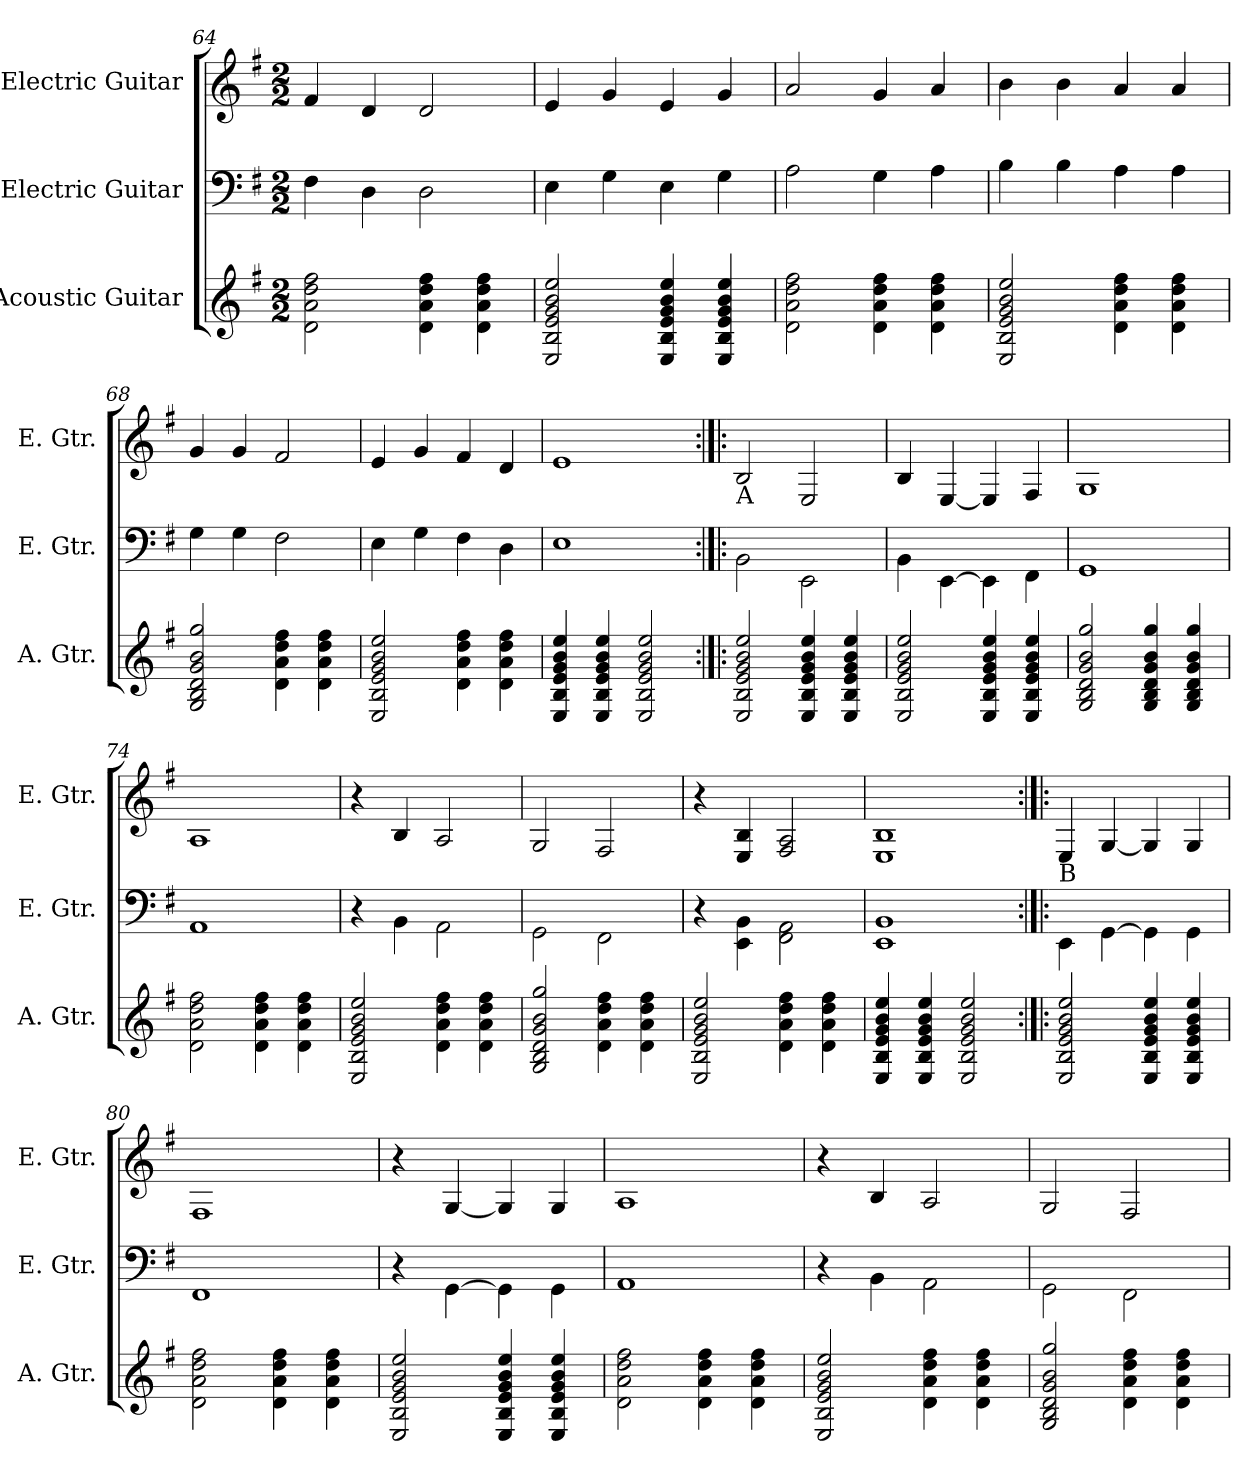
**kern	**kern	**kern
*part3	*part2	*part1
*staff3	*staff2	*staff1
*I"Acoustic Guitar	*I"Electric Guitar	*I"Electric Guitar
*I'A. Gtr.	*I'E. Gtr.	*I'E. Gtr.
*clefG2	*	*clefG2
*ITrd7c12	*	*ITrd7c12
*k[f#]	*k[f#]	*k[f#]
*e:	*e:	*e:
*M2/2	*M2/2	*M2/2
=64	=64	=64
2Di\ 2Ai 2di 2f#i	4F#i\	4F#i/
.	4Di\	4Di/
4Di\ 4Ai 4di 4f#i	2Di\	2Di/
4Di\ 4Ai 4di 4f#i	.	.
=65	=65	=65
2EEi/ 2BBi 2Ei 2Gi 2Bi 2ei	4Ei\	4Ei/
.	4Gi\	4Gi/
4EEi/ 4BBi 4Ei 4Gi 4Bi 4ei	4Ei\	4Ei/
4EEi/ 4BBi 4Ei 4Gi 4Bi 4ei	4Gi\	4Gi/
=66	=66	=66
2Di\ 2Ai 2di 2f#i	2Ai\	2Ai/
4Di\ 4Ai 4di 4f#i	4Gi\	4Gi/
4Di\ 4Ai 4di 4f#i	4Ai\	4Ai/
=67	=67	=67
2EEi/ 2BBi 2Ei 2Gi 2Bi 2ei	4Bi\	4Bi\
.	4Bi\	4Bi\
4Di\ 4Ai 4di 4f#i	4Ai\	4Ai/
4Di\ 4Ai 4di 4f#i	4Ai\	4Ai/
=68	=68	=68
2GGi/ 2BBi 2Di 2Gi 2Bi 2gi	4Gi\	4Gi/
.	4Gi\	4Gi/
4Di\ 4Ai 4di 4f#i	2F#i\	2F#i/
4Di\ 4Ai 4di 4f#i	.	.
=69	=69	=69
2EEi/ 2BBi 2Ei 2Gi 2Bi 2ei	4Ei\	4Ei/
.	4Gi\	4Gi/
4Di\ 4Ai 4di 4f#i	4F#i\	4F#i/
4Di\ 4Ai 4di 4f#i	4Di\	4Di/
=70	=70	=70
4EEi/ 4BBi 4Ei 4Gi 4Bi 4ei	1Ei	1Ei
4EEi/ 4BBi 4Ei 4Gi 4Bi 4ei	.	.
2EEi/ 2BBi 2Ei 2Gi 2Bi 2ei	.	.
!!LO:LB:g=z
=71:|!|:	=71:|!|:	=71:|!|:
!	!	!LO:TX:b:t=A
2EEi/ 2BBi 2Ei 2Gi 2Bi 2ei	2BBi\	2BBi/
4EEi/ 4BBi 4Ei 4Gi 4Bi 4ei	2EEi\	2EEi/
4EEi/ 4BBi 4Ei 4Gi 4Bi 4ei	.	.
=72	=72	=72
2EEi/ 2BBi 2Ei 2Gi 2Bi 2ei	4BBi\	4BBi/
.	[<4EEi\	[<4EEi/
4EEi/ 4BBi 4Ei 4Gi 4Bi 4ei	4EEi\]	4EEi/]
4EEi/ 4BBi 4Ei 4Gi 4Bi 4ei	4FF#i\	4FF#i/
=73	=73	=73
2GGi/ 2BBi 2Di 2Gi 2Bi 2gi	1GGi	1GGi
4GGi/ 4BBi 4Di 4Gi 4Bi 4gi	.	.
4GGi/ 4BBi 4Di 4Gi 4Bi 4gi	.	.
=74	=74	=74
2Di\ 2Ai 2di 2f#i	1AAi	1AAi
4Di\ 4Ai 4di 4f#i	.	.
4Di\ 4Ai 4di 4f#i	.	.
=75	=75	=75
2EEi/ 2BBi 2Ei 2Gi 2Bi 2ei	4r	4r
.	4BBi\	4BBi/
4Di\ 4Ai 4di 4f#i	2AAi\	2AAi/
4Di\ 4Ai 4di 4f#i	.	.
=76	=76	=76
2GGi/ 2BBi 2Di 2Gi 2Bi 2gi	2GGi\	2GGi/
4Di\ 4Ai 4di 4f#i	2FF#i\	2FF#i/
4Di\ 4Ai 4di 4f#i	.	.
=77	=77	=77
2EEi/ 2BBi 2Ei 2Gi 2Bi 2ei	4r	4r
.	4EEi\ 4BBi	4EEi/ 4BBi
4Di\ 4Ai 4di 4f#i	2FF#i\ 2AAi	2FF#i/ 2AAi
4Di\ 4Ai 4di 4f#i	.	.
=78	=78	=78
4EEi/ 4BBi 4Ei 4Gi 4Bi 4ei	1EEi 1BBi	1EEi 1BBi
4EEi/ 4BBi 4Ei 4Gi 4Bi 4ei	.	.
2EEi/ 2BBi 2Ei 2Gi 2Bi 2ei	.	.
!!LO:LB:g=z
=79:|!|:	=79:|!|:	=79:|!|:
!	!	!LO:TX:b:t=B
2EEi/ 2BBi 2Ei 2Gi 2Bi 2ei	4EEi\	4EEi/
.	[<4GGi\	[<4GGi/
4EEi/ 4BBi 4Ei 4Gi 4Bi 4ei	4GGi\]	4GGi/]
4EEi/ 4BBi 4Ei 4Gi 4Bi 4ei	4GGi\	4GGi/
=80	=80	=80
2Di\ 2Ai 2di 2f#i	1FF#i	1FF#i
4Di\ 4Ai 4di 4f#i	.	.
4Di\ 4Ai 4di 4f#i	.	.
=81	=81	=81
2EEi/ 2BBi 2Ei 2Gi 2Bi 2ei	4r	4r
.	[<4GGi\	[<4GGi/
4EEi/ 4BBi 4Ei 4Gi 4Bi 4ei	4GGi\]	4GGi/]
4EEi/ 4BBi 4Ei 4Gi 4Bi 4ei	4GGi\	4GGi/
=82	=82	=82
2Di\ 2Ai 2di 2f#i	1AAi	1AAi
4Di\ 4Ai 4di 4f#i	.	.
4Di\ 4Ai 4di 4f#i	.	.
=83	=83	=83
2EEi/ 2BBi 2Ei 2Gi 2Bi 2ei	4r	4r
.	4BBi\	4BBi/
4Di\ 4Ai 4di 4f#i	2AAi\	2AAi/
4Di\ 4Ai 4di 4f#i	.	.
=84	=84	=84
2GGi/ 2BBi 2Di 2Gi 2Bi 2gi	2GGi\	2GGi/
4Di\ 4Ai 4di 4f#i	2FF#i\	2FF#i/
4Di\ 4Ai 4di 4f#i	.	.
=	=	=
*-	*-	*-
